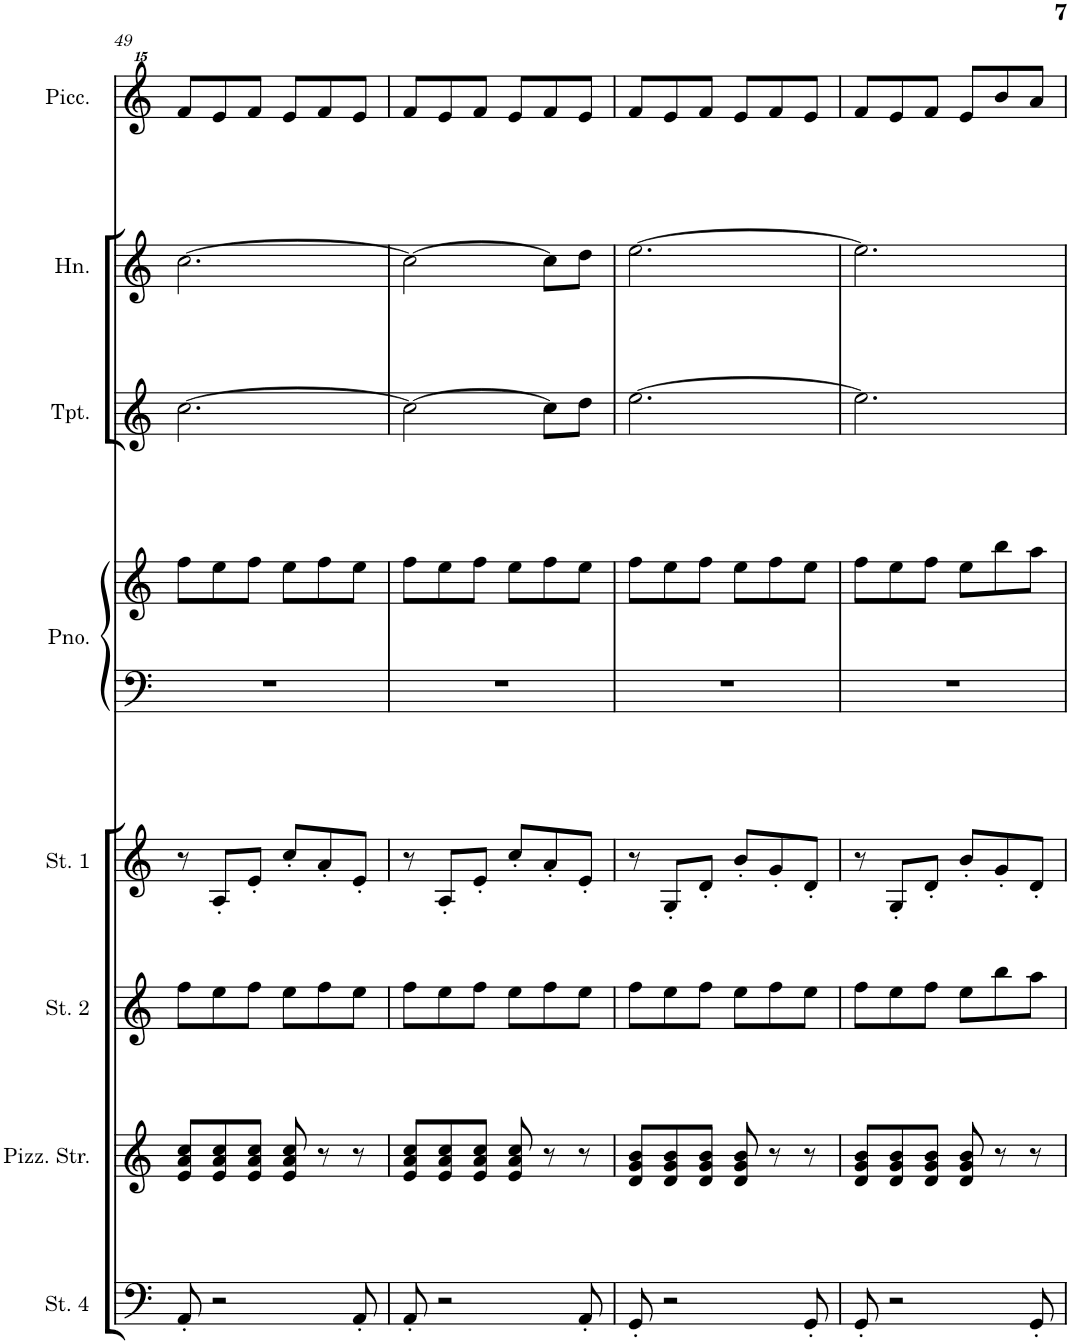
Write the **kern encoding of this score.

**kern	**kern	**kern	**kern	**kern	**kern	**kern	**kern
*part8	*part7	*part6	*part5	*part4	*part3	*part2	*part1
*staff8	*staff7	*staff6	*staff5	*staff4	*staff3	*staff2	*staff1
*I"Strings 4	*I"Pizzicato Strings	*I"Strings 2	*I"Strings 1	*I"Piano	*I"Trumpet	*I"Horn	*I"Piccolo
*I'St. 4	*I'Pizz. Str.	*I'St. 2	*I'St. 1	*I'Pno.	*I'Tpt.	*I'Hn.	*I'Picc.
!!LO:PB:g=z
*clefF4	*clefG2	*clefG2	*clefG2	*clefG2	*clefG2	*clefG2	*clefG^^2
*	*	*	*	*	*Trd1c2	*Trd7c12	*Trd-7c-12
*k[]	*k[]	*k[]	*k[]	*k[]	*k[]	*k[]	*k[]
*M6/8	*M6/8	*M6/8	*M6/8	*M6/8	*M6/8	*M6/8	*M6/8
=49	=49	=49	=49	=49	=49	=49	=49
8AA'/	8e/ 8a/ 8cc/L	8ff\L	8r	8ff\L	[2.cc\	[2.cc\	8fff/L
2r	8e/ 8a/ 8cc/	8ee\	8A'/L	8ee\	.	.	8eee/
.	8e/ 8a/ 8cc/J	8ff\J	8e'/J	8ff\J	.	.	8fff/J
.	8e/ 8a/ 8cc/	8ee\L	8cc'/L	8ee\L	.	.	8eee/L
.	8r	8ff\	8a'/	8ff\	.	.	8fff/
8AA'/	8r	8ee\J	8e'/J	8ee\J	.	.	8eee/J
=50	=50	=50	=50	=50	=50	=50	=50
8AA'/	8e/ 8a/ 8cc/L	8ff\L	8r	8ff\L	2cc\_	2cc\_	8fff/L
2r	8e/ 8a/ 8cc/	8ee\	8A'/L	8ee\	.	.	8eee/
.	8e/ 8a/ 8cc/J	8ff\J	8e'/J	8ff\J	.	.	8fff/J
.	8e/ 8a/ 8cc/	8ee\L	8cc'/L	8ee\L	.	.	8eee/L
.	8r	8ff\	8a'/	8ff\	8cc\L]	8cc\L]	8fff/
8AA'/	8r	8ee\J	8e'/J	8ee\J	8dd\J	8dd\J	8eee/J
=51	=51	=51	=51	=51	=51	=51	=51
8GG'/	8d/ 8g/ 8b/L	8ff\L	8r	8ff\L	[2.ee\	[2.ee\	8fff/L
2r	8d/ 8g/ 8b/	8ee\	8G'/L	8ee\	.	.	8eee/
.	8d/ 8g/ 8b/J	8ff\J	8d'/J	8ff\J	.	.	8fff/J
.	8d/ 8g/ 8b/	8ee\L	8b'/L	8ee\L	.	.	8eee/L
.	8r	8ff\	8g'/	8ff\	.	.	8fff/
8GG'/	8r	8ee\J	8d'/J	8ee\J	.	.	8eee/J
=52	=52	=52	=52	=52	=52	=52	=52
8GG'/	8d/ 8g/ 8b/L	8ff\L	8r	8ff\L	2.ee\]	2.ee\]	8fff/L
2r	8d/ 8g/ 8b/	8ee\	8G'/L	8ee\	.	.	8eee/
.	8d/ 8g/ 8b/J	8ff\J	8d'/J	8ff\J	.	.	8fff/J
.	8d/ 8g/ 8b/	8ee\L	8b'/L	8ee\L	.	.	8eee/L
.	8r	8bb\	8g'/	8bb\	.	.	8bbb/
8GG'/	8r	8aa\J	8d'/J	8aa\J	.	.	8aaa/J
=	=	=	=	=	=	=	=
*-	*-	*-	*-	*-	*-	*-	*-
